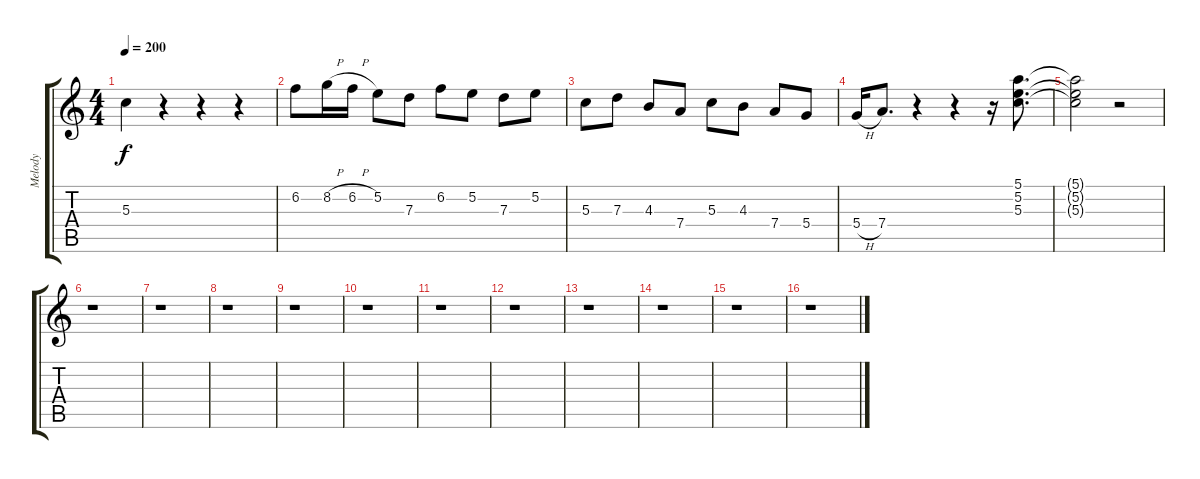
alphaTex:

\track ("Melody" "Melody") {instrument acousticguitarsteel}
\staff {score tabs}
\tuning (E4 B3 G3 D3 A2 E2) {hide}
\ts (4 4)
\tempo 200
\clef g2
\ks c
5.3.4{dy f} r.4 r.4 r.4 |
6.2.8 8.2{h}.16 6.2{h}.16 5.2.8 7.3.8 6.2.8 5.2.8 7.3.8 5.2.8 |
5.3.8 7.3.8 4.3.8 7.4.8 5.3.8 4.3.8 7.4.8 5.4.8 |
5.4{h}.16 7.4.8{d} r.4 r.4 r.16 (5.1 5.2 5.3).8{d} |
(5.1{t} 5.2{t} 5.3{t}).2 r.2 |
r.1 |
r.1 |
r.1 |
r.1 |
r.1 |
r.1 |
r.1 |
r.1 |
r.1 |
r.1 |
r.1
